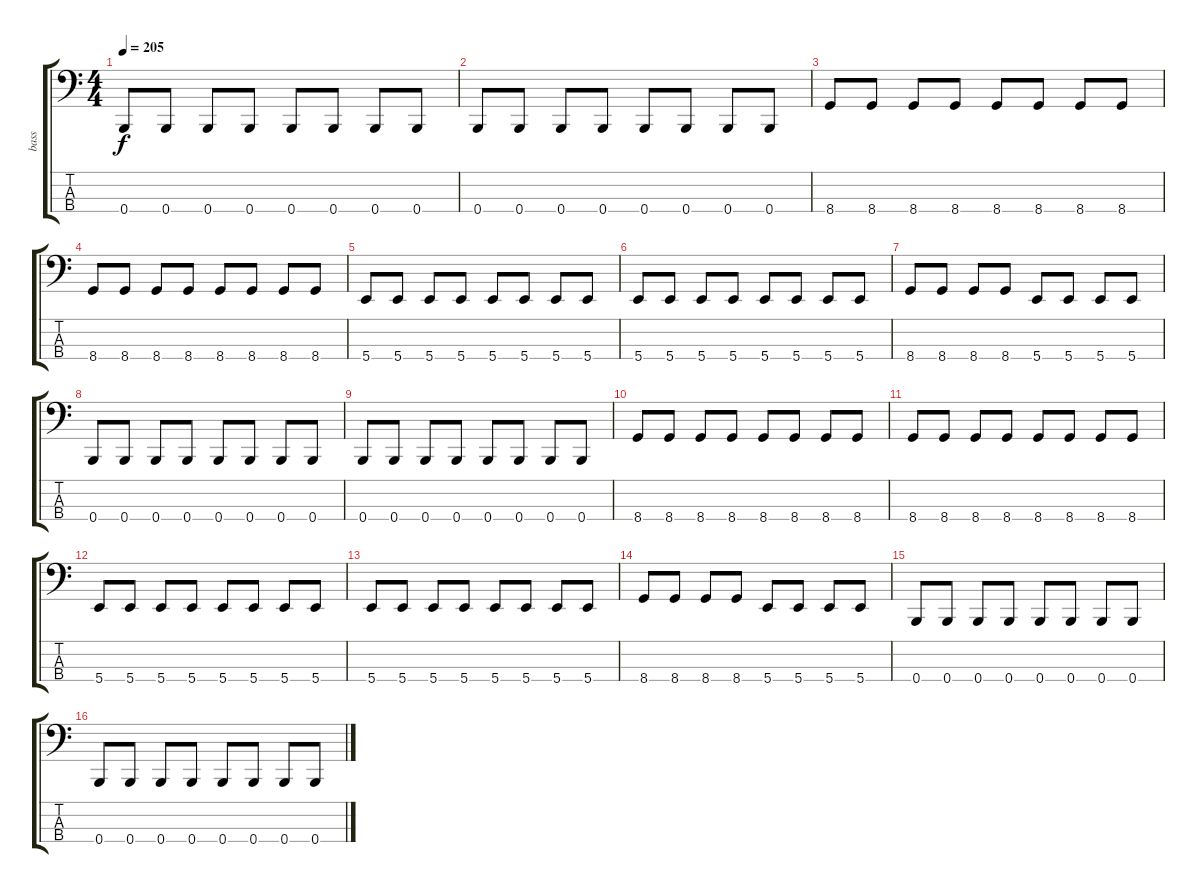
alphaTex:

\track ("bass" "bass") {instrument electricbasspick}
\staff {score tabs}
\tuning (E2 B1 Gb1 B0) {hide}
\ts (4 4)
\tempo 205
\clef f4
\ks c
0.4.8{dy f} 0.4.8 0.4.8 0.4.8 0.4.8 0.4.8 0.4.8 0.4.8 |
0.4.8 0.4.8 0.4.8 0.4.8 0.4.8 0.4.8 0.4.8 0.4.8 |
8.4.8 8.4.8 8.4.8 8.4.8 8.4.8 8.4.8 8.4.8 8.4.8 |
8.4.8 8.4.8 8.4.8 8.4.8 8.4.8 8.4.8 8.4.8 8.4.8 |
5.4.8 5.4.8 5.4.8 5.4.8 5.4.8 5.4.8 5.4.8 5.4.8 |
5.4.8 5.4.8 5.4.8 5.4.8 5.4.8 5.4.8 5.4.8 5.4.8 |
8.4.8 8.4.8 8.4.8 8.4.8 5.4.8 5.4.8 5.4.8 5.4.8 |
0.4.8 0.4.8 0.4.8 0.4.8 0.4.8 0.4.8 0.4.8 0.4.8 |
0.4.8 0.4.8 0.4.8 0.4.8 0.4.8 0.4.8 0.4.8 0.4.8 |
8.4.8 8.4.8 8.4.8 8.4.8 8.4.8 8.4.8 8.4.8 8.4.8 |
8.4.8 8.4.8 8.4.8 8.4.8 8.4.8 8.4.8 8.4.8 8.4.8 |
5.4.8 5.4.8 5.4.8 5.4.8 5.4.8 5.4.8 5.4.8 5.4.8 |
5.4.8 5.4.8 5.4.8 5.4.8 5.4.8 5.4.8 5.4.8 5.4.8 |
8.4.8 8.4.8 8.4.8 8.4.8 5.4.8 5.4.8 5.4.8 5.4.8 |
0.4.8 0.4.8 0.4.8 0.4.8 0.4.8 0.4.8 0.4.8 0.4.8 |
0.4.8 0.4.8 0.4.8 0.4.8 0.4.8 0.4.8 0.4.8 0.4.8
